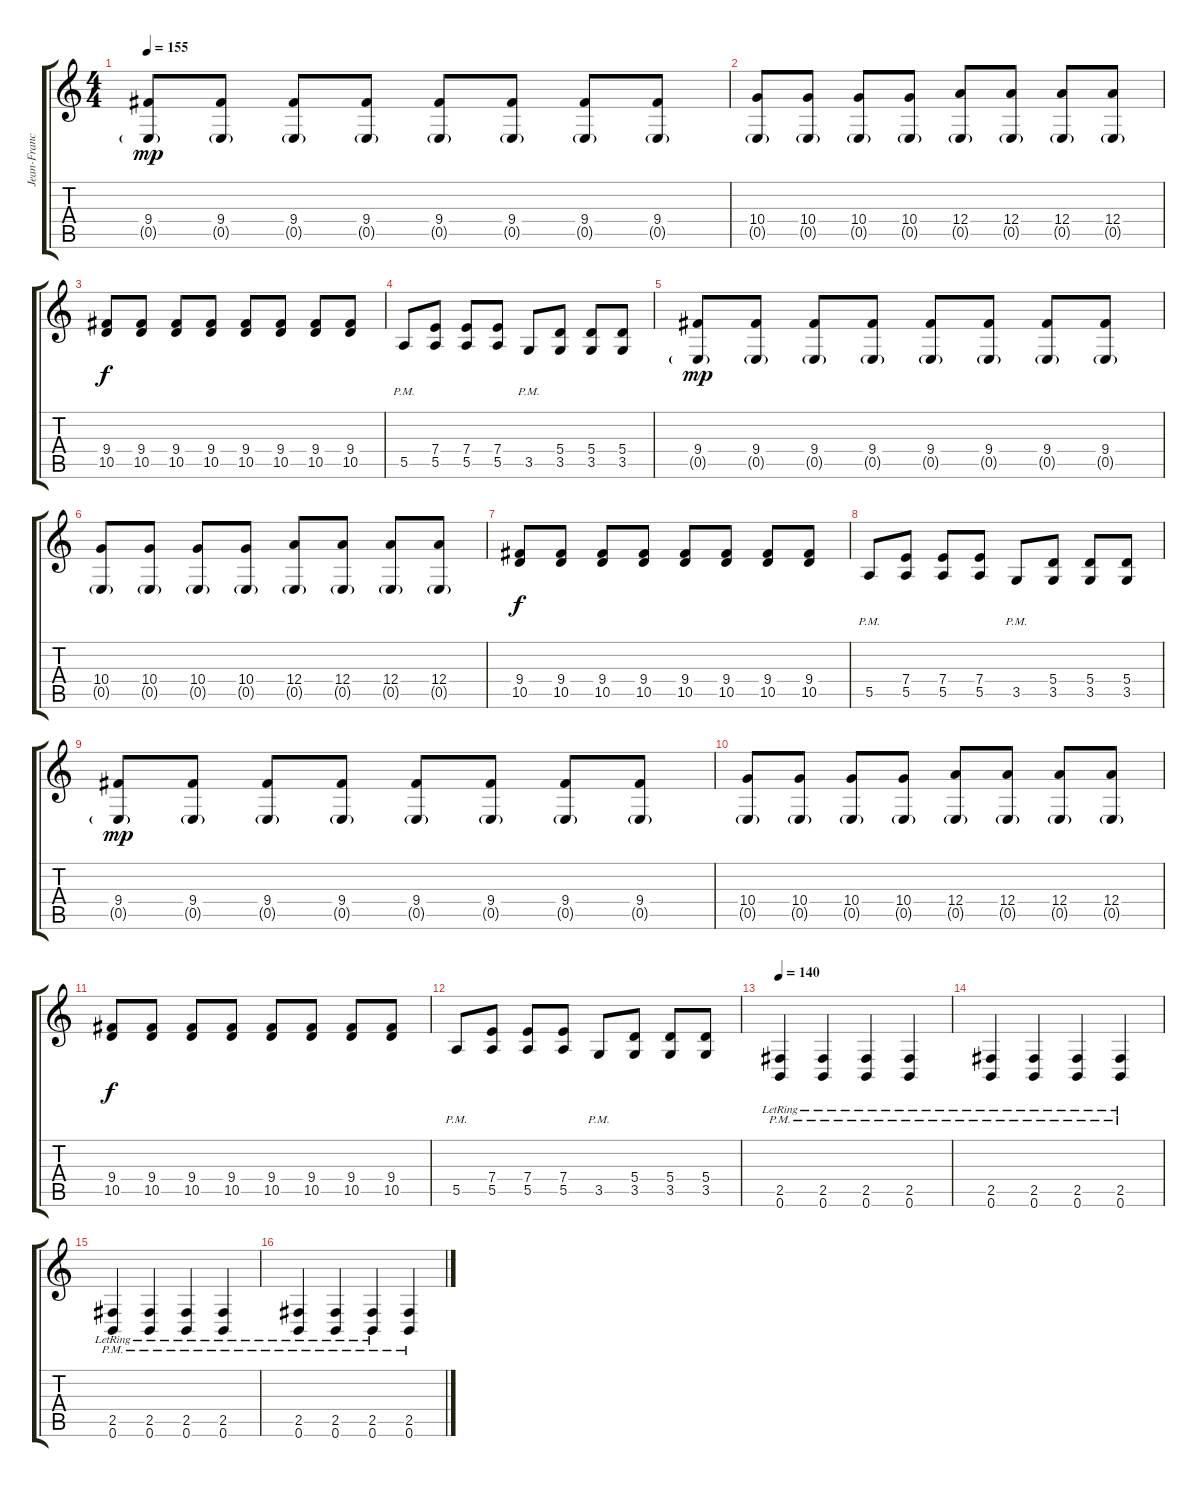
\track ("Jean-Francois Dagenals (Rhythm)" "Jean-Franc") {instrument distortionguitar}
\staff {score tabs}
\tuning (B3 Gb3 D3 A2 E2 B1) {hide}
\ts (4 4)
\tempo 155
\clef g2
\ks c
(9.4 0.5{g}).8{dy mp} (9.4 0.5{g}).8 (9.4 0.5{g}).8 (9.4 0.5{g}).8 (9.4 0.5{g}).8 (9.4 0.5{g}).8 (9.4 0.5{g}).8 (9.4 0.5{g}).8 |
(10.4 0.5{g}).8 (10.4 0.5{g}).8 (10.4 0.5{g}).8 (10.4 0.5{g}).8 (12.4 0.5{g}).8 (12.4 0.5{g}).8 (12.4 0.5{g}).8 (12.4 0.5{g}).8 |
(9.4 10.5).8{dy f} (9.4 10.5).8 (9.4 10.5).8 (9.4 10.5).8 (9.4 10.5).8 (9.4 10.5).8 (9.4 10.5).8 (9.4 10.5).8 |
5.5{pm}.8 (7.4 5.5).8 (7.4 5.5).8 (7.4 5.5).8 3.5{pm}.8 (5.4 3.5).8 (5.4 3.5).8 (5.4 3.5).8 |
(9.4 0.5{g}).8{dy mp} (9.4 0.5{g}).8 (9.4 0.5{g}).8 (9.4 0.5{g}).8 (9.4 0.5{g}).8 (9.4 0.5{g}).8 (9.4 0.5{g}).8 (9.4 0.5{g}).8 |
(10.4 0.5{g}).8 (10.4 0.5{g}).8 (10.4 0.5{g}).8 (10.4 0.5{g}).8 (12.4 0.5{g}).8 (12.4 0.5{g}).8 (12.4 0.5{g}).8 (12.4 0.5{g}).8 |
(9.4 10.5).8{dy f} (9.4 10.5).8 (9.4 10.5).8 (9.4 10.5).8 (9.4 10.5).8 (9.4 10.5).8 (9.4 10.5).8 (9.4 10.5).8 |
5.5{pm}.8 (7.4 5.5).8 (7.4 5.5).8 (7.4 5.5).8 3.5{pm}.8 (5.4 3.5).8 (5.4 3.5).8 (5.4 3.5).8 |
(9.4 0.5{g}).8{dy mp} (9.4 0.5{g}).8 (9.4 0.5{g}).8 (9.4 0.5{g}).8 (9.4 0.5{g}).8 (9.4 0.5{g}).8 (9.4 0.5{g}).8 (9.4 0.5{g}).8 |
(10.4 0.5{g}).8 (10.4 0.5{g}).8 (10.4 0.5{g}).8 (10.4 0.5{g}).8 (12.4 0.5{g}).8 (12.4 0.5{g}).8 (12.4 0.5{g}).8 (12.4 0.5{g}).8 |
(9.4 10.5).8{dy f} (9.4 10.5).8 (9.4 10.5).8 (9.4 10.5).8 (9.4 10.5).8 (9.4 10.5).8 (9.4 10.5).8 (9.4 10.5).8 |
5.5{pm}.8 (7.4 5.5).8 (7.4 5.5).8 (7.4 5.5).8 3.5{pm}.8 (5.4 3.5).8 (5.4 3.5).8 (5.4 3.5).8 |
\tempo 140
(2.5{pm lr} 0.6{pm lr}).4 (2.5{pm lr} 0.6{pm lr}).4 (2.5{pm lr} 0.6{pm lr}).4 (2.5{pm lr} 0.6{pm lr}).4 |
(2.5{pm lr} 0.6{pm lr}).4 (2.5{pm lr} 0.6{pm lr}).4 (2.5{pm lr} 0.6{pm lr}).4 (2.5{pm lr} 0.6{pm lr}).4 |
(2.5{pm lr} 0.6{pm lr}).4 (2.5{pm lr} 0.6{pm lr}).4 (2.5{pm lr} 0.6{pm lr}).4 (2.5{pm lr} 0.6{pm lr}).4 |
(2.5{pm lr} 0.6{pm lr}).4 (2.5{pm lr} 0.6{pm lr}).4 (2.5{pm lr} 0.6{pm lr}).4 (2.5{pm} 0.6{pm}).4
